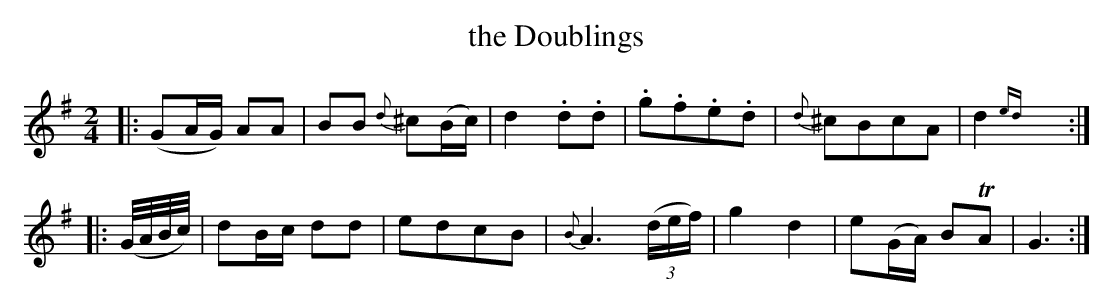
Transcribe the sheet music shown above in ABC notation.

X:1
T: the Doublings
M: 2/4
L: 1/16
K: G
|:\
(G2AG) A2A2 | B2B2 {d}^c2(Bc) | d4 .d2.d2 | .g2.f2.e2.d2 | {d}^c2B2c2A2 | d4{ed}y :|
|:\
(G/A/B/c/) | d2Bc d2d2 | e2d2c2B2 | {B}A6 ((3def) | g4 d4 | e2(GA) B2TA2 | G6 :|
